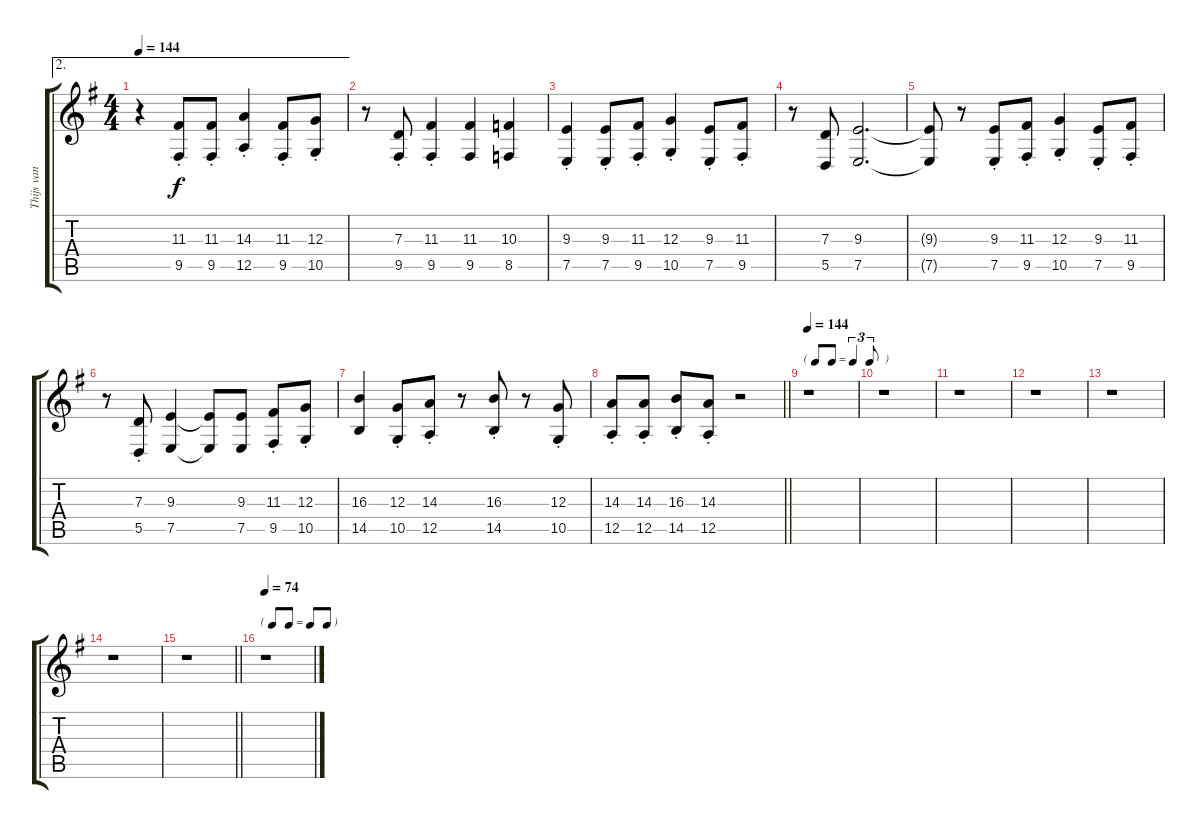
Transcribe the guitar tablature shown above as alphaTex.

\track ("Thijs van Leer - Piano" "Thijs van ") {instrument acousticgrandpiano}
\staff {score tabs}
\tuning (E4 B3 G3 D3 A2 E2) {hide}
\ae 2
\ts (4 4)
\tempo 144
\clef g2
\ks g
r.4{dy f} (11.3{st} 9.5{st}).8 (11.3{st} 9.5{st}).8 (14.3{st} 12.5{st}).4 (11.3{st} 9.5{st}).8 (12.3{st} 10.5{st}).8 |
r.8 (7.3{st} 9.5{st}).8 (11.3{st} 9.5{st}).4 (11.3 9.5).4 (10.3 8.5).4 |
(9.3{st} 7.5{st}).4 (9.3{st} 7.5{st}).8 (11.3{st} 9.5{st}).8 (12.3{st} 10.5{st}).4 (9.3{st} 7.5{st}).8 (11.3{st} 9.5{st}).8 |
r.8 (7.3 5.5).8 (9.3 7.5).2{d} |
(9.3{t} 7.5{t}).8 r.8 (9.3{st} 7.5{st}).8 (11.3{st} 9.5{st}).8 (12.3{st} 10.5{st}).4 (9.3{st} 7.5{st}).8 (11.3{st} 9.5{st}).8 |
r.8 (7.3{st} 5.5{st}).8 (9.3 7.5).4 (9.3{t} 7.5{t}).8 (9.3 7.5).8 (11.3{st} 9.5{st}).8 (12.3{st} 10.5{st}).8 |
(16.3 14.5).4 (12.3{st} 10.5{st}).8 (14.3{st} 12.5{st}).8 r.8 (16.3{st} 14.5{st}).8 r.8 (12.3{st} 10.5{st}).8 |
\barLineRight lightlight
(14.3{st} 12.5{st}).8 (14.3{st} 12.5{st}).8 (16.3{st} 14.5{st}).8 (14.3{st} 12.5{st}).8 r.2 |
\tf triplet8th
\tempo 144
r.1 |
r.1 |
r.1 |
r.1 |
r.1 |
r.1 |
\barLineRight lightlight
r.1 |
\tf none
\section ("" " ")
\tempo 74
r.1
